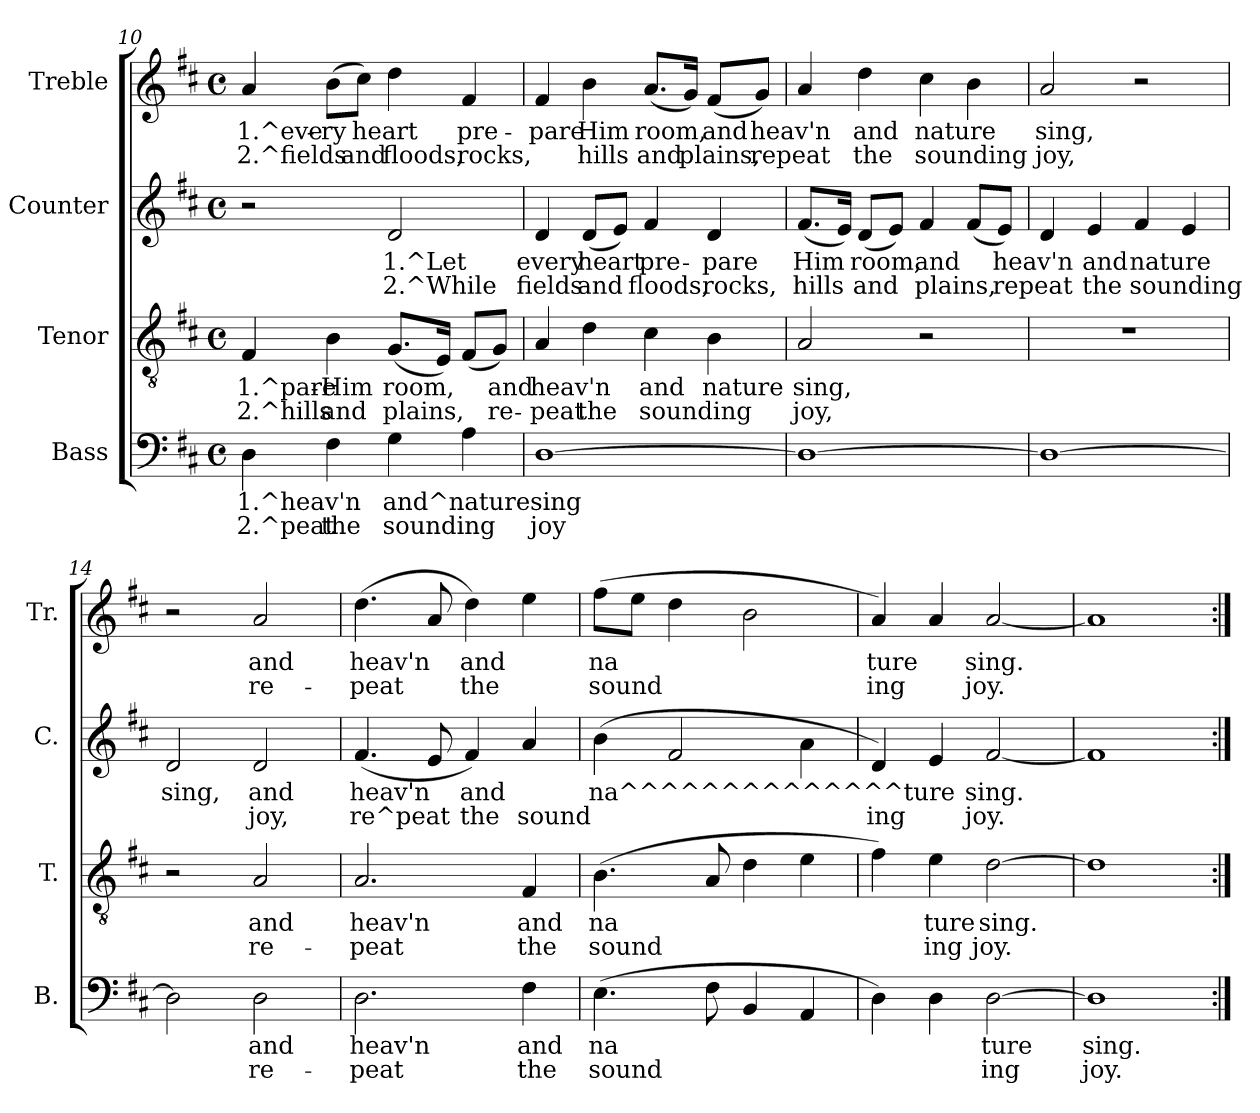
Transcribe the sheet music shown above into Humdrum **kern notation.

**kern	**text	**text	**kern	**text	**text	**kern	**text	**text	**kern	**text	**text
*part4	*part4	*part4	*part3	*part3	*part3	*part2	*part2	*part2	*part1	*part1	*part1
*staff4	*staff4	*staff4	*staff3	*staff3	*staff3	*staff2	*staff2	*staff2	*staff1	*staff1	*staff1
*I"Bass	*	*	*I"Tenor	*	*	*I"Counter	*	*	*I"Treble	*	*
*I'B.	*	*	*I'T.	*	*	*I'C.	*	*	*I'Tr.	*	*
!!LO:PB:g=z
*clefF4	*	*	*clefGv2	*	*	*clefG2	*	*	*clefG2	*	*
*k[f#c#]	*	*	*k[f#c#]	*	*	*k[f#c#]	*	*	*k[f#c#]	*	*
*D:	*	*	*D:	*	*	*D:	*	*	*D:	*	*
*M4/4	*	*	*M4/4	*	*	*M4/4	*	*	*M4/4	*	*
*met(c)	*	*	*met(c)	*	*	*met(c)	*	*	*met(c)	*	*
=10	=10	=10	=10	=10	=10	=10	=10	=10	=10	=10	=10
!	!LO:LY:b:rj	!LO:LY:b:rj	!	!LO:LY:b:rj	!LO:LY:b:rj	!	!	!	!	!LO:LY:b:rj	!LO:LY:b:rj
4D\	-1.^heav'n	2.^peat	4F#/	1.^pare-	-2.^hills	2r	.	.	4a/	1.^eve-	-2.^fields
!	!LO:LY:b:rj	!LO:LY:b:rj	!	!LO:LY:b:rj	!LO:LY:b:rj	!	!	!	!	!LO:LY:b:rj	!LO:LY:b:rj
4F#\	.	the	4B\	Him	and	.	.	.	(>8b\L	ry	.
!	!	!	!	!	!	!	!	!	!	!LO:LY:b:rj	!LO:LY:b:rj
.	.	.	.	.	.	.	.	.	8cc#\J)	heart	and
!	!LO:LY:b:rj	!LO:LY:b:rj	!	!LO:LY:b:rj	!LO:LY:b:rj	!	!LO:LY:b:rj	!LO:LY:b:rj	!	!LO:LY:b:rj	!LO:LY:b:rj
4G\	and^nature	sounding	(<8.G/L	room,	plains,	2d/	1.^Let	2.^While	4dd\	.	floods,
!	!	!	!	!LO:LY:b:rj	!LO:LY:b:rj	!	!	!	!	!	!
.	.	.	16E/J)	.	.	.	.	.	.	.	.
!	!LO:LY:b:rj	!LO:LY:b:rj	!	!LO:LY:b:rj	!LO:LY:b:rj	!	!	!	!	!LO:LY:b:rj	!LO:LY:b:rj
4A\	.	.	(<8F#/L	.	.	.	.	.	4f#/	pre-	-rocks,
!	!	!	!	!LO:LY:b:rj	!LO:LY:b:rj	!	!	!	!	!	!
.	.	.	8G/J)	and	re-	.	.	.	.	.	.
=11	=11	=11	=11	=11	=11	=11	=11	=11	=11	=11	=11
!	!LO:LY:b:rj	!LO:LY:b:rj	!	!LO:LY:b:rj	!LO:LY:b:rj	!	!LO:LY:b:rj	!LO:LY:b:rj	!	!LO:LY:b:rj	!LO:LY:b:rj
[>1D	sing	joy	4A/	-heav'n	peat	4d/	every	fields	4f#/	pare	.
!	!	!	!	!LO:LY:b:rj	!LO:LY:b:rj	!	!LO:LY:b:rj	!LO:LY:b:rj	!	!LO:LY:b:rj	!LO:LY:b:rj
.	.	.	4d\	.	the	(<8d/L	heart	and	4b\	Him	hills
!	!	!	!	!	!	!	!LO:LY:b:rj	!LO:LY:b:rj	!	!	!
.	.	.	.	.	.	8e/J)	.	-	.	.	.
!	!	!	!	!LO:LY:b:rj	!LO:LY:b:rj	!	!LO:LY:b:rj	!LO:LY:b:rj	!	!LO:LY:b:rj	!LO:LY:b:rj
.	.	.	4c#\	and	sounding	4f#/	-pre-	-floods,	(<8.a/L	room,	and
!	!	!	!	!	!	!	!	!	!	!LO:LY:b:rj	!LO:LY:b:rj
.	.	.	.	.	.	.	.	.	16g/J)	.	plains,
!	!	!	!	!LO:LY:b:rj	!LO:LY:b:rj	!	!LO:LY:b:rj	!LO:LY:b:rj	!	!LO:LY:b:rj	!LO:LY:b:rj
.	.	.	4B\	nature	.	4d/	pare	rocks,	(<8f#/L	and	.
!	!	!	!	!	!	!	!	!	!	!LO:LY:b:rj	!LO:LY:b:rj
.	.	.	.	.	.	.	.	.	8g/J)	heav'n	repeat
=12	=12	=12	=12	=12	=12	=12	=12	=12	=12	=12	=12
!	!LO:LY:b:rj	!	!	!LO:LY:b:rj	!LO:LY:b:rj	!	!LO:LY:b:rj	!LO:LY:b:rj	!	!LO:LY:b:rj	!LO:LY:b:rj
1D_>	.	.	2A/	sing,	joy,	(<8.f#/L	Him	hills	4a/	.	.
!	!	!	!	!	!	!	!LO:LY:b:rj	!LO:LY:b:rj	!	!	!
.	.	.	.	.	.	16e/J)	.	.	.	.	.
!	!	!	!	!	!	!	!LO:LY:b:rj	!LO:LY:b:rj	!	!LO:LY:b:rj	!LO:LY:b:rj
.	.	.	.	.	.	(<8d/L	room,	and	4dd\	and	the
!	!	!	!	!	!	!	!LO:LY:b:rj	!LO:LY:b:rj	!	!	!
.	.	.	.	.	.	8e/J)	.	.	.	.	.
!	!	!	!	!	!	!	!LO:LY:b:rj	!LO:LY:b:rj	!	!LO:LY:b:rj	!LO:LY:b:rj
.	.	.	2r	.	.	4f#/	and	plains,	4cc#\	nature	sounding
!	!	!	!	!	!	!	!LO:LY:b:rj	!LO:LY:b:rj	!	!LO:LY:b:rj	!LO:LY:b:rj
.	.	.	.	.	.	(<8f#/L	.	.	4b\	.	.
!	!	!	!	!	!	!	!LO:LY:b:rj	!LO:LY:b:rj	!	!	!
.	.	.	.	.	.	8e/J)	heav'n	repeat	.	.	.
=13	=13	=13	=13	=13	=13	=13	=13	=13	=13	=13	=13
!	!LO:LY:b:rj	!	!	!	!	!	!LO:LY:b:rj	!LO:LY:b:rj	!	!LO:LY:b:rj	!LO:LY:b:rj
1D_>	.	.	1r	.	.	4d/	.	.	2a/	sing,	joy,
!	!	!	!	!	!	!	!LO:LY:b:rj	!LO:LY:b:rj	!	!	!
.	.	.	.	.	.	4e/	and	the	.	.	.
!	!	!	!	!	!	!	!LO:LY:b:rj	!LO:LY:b:rj	!	!	!
.	.	.	.	.	.	4f#/	nature	sounding	2r	.	.
!	!	!	!	!	!	!	!LO:LY:b:rj	!LO:LY:b:rj	!	!	!
.	.	.	.	.	.	4e/	.	.	.	.	.
=14	=14	=14	=14	=14	=14	=14	=14	=14	=14	=14	=14
!	!LO:LY:b:rj	!LO:LY:b:rj	!	!	!	!	!LO:LY:b:rj	!LO:LY:b:rj	!	!	!
2D\]	.	.	2r	.	.	2d/	sing,	.	2r	.	.
!	!LO:LY:b:rj	!LO:LY:b:rj	!	!LO:LY:b:rj	!LO:LY:b:rj	!	!LO:LY:b:rj	!LO:LY:b:rj	!	!LO:LY:b:rj	!LO:LY:b:rj
2D\	and	re-	2A/	and	re-	2d/	and	joy,	2a/	and	re-
=15	=15	=15	=15	=15	=15	=15	=15	=15	=15	=15	=15
!	!LO:LY:b:rj	!LO:LY:b:rj	!	!LO:LY:b:rj	!LO:LY:b:rj	!	!LO:LY:b:rj	!LO:LY:b:rj	!	!LO:LY:b:rj	!LO:LY:b:rj
2.D\	-heav'n	peat	2.A/	-heav'n	peat	(<4.f#/	heav'n	re^peat-	(>4.dd>\	-heav'n	peat
!	!	!	!	!	!	!	!LO:LY:b:rj	!LO:LY:b:rj	!	!LO:LY:b:rj	!LO:LY:b:rj
.	.	.	.	.	.	8e/	--	-	8a/	.	.
!	!	!	!	!	!	!	!LO:LY:b:rj	!LO:LY:b:rj	!	!LO:LY:b:rj	!LO:LY:b:rj
.	.	.	.	.	.	4f#/)	and	the	4dd\)	and	the
!	!LO:LY:b:rj	!LO:LY:b:rj	!	!LO:LY:b:rj	!LO:LY:b:rj	!	!LO:LY:b:rj	!LO:LY:b:rj	!	!LO:LY:b:rj	!LO:LY:b:rj
4F#\	and	the	4F#/	and	the	4a/	.	sound	4ee\	.	.
=16	=16	=16	=16	=16	=16	=16	=16	=16	=16	=16	=16
!	!LO:LY:b:rj	!LO:LY:b:rj	!	!LO:LY:b:rj	!LO:LY:b:rj	!	!LO:LY:b:rj	!LO:LY:b:rj	!	!LO:LY:b:rj	!LO:LY:b:rj
(>4.E\	na	sound	(>4.B\	na	sound	(>4b\	na^^^^^^^^^^^^^^ture	.	(>8ff#\L	na	sound
!	!	!	!	!	!	!	!	!	!	!LO:LY:b:rj	!LO:LY:b:rj
.	.	.	.	.	.	.	.	.	8ee\J	.	.
!	!	!	!	!	!	!	!LO:LY:b:rj	!LO:LY:b:rj	!	!LO:LY:b:rj	!LO:LY:b:rj
.	.	.	.	.	.	2f#/	.	.	4dd\	.	.
!	!LO:LY:b:rj	!LO:LY:b:rj	!	!LO:LY:b:rj	!LO:LY:b:rj	!	!	!	!	!	!
8F#\	.	.	8A/	.	.	.	.	.	.	.	.
!	!LO:LY:b:rj	!LO:LY:b:rj	!	!LO:LY:b:rj	!LO:LY:b:rj	!	!	!	!	!LO:LY:b:rj	!LO:LY:b:rj
4BB/	.	.	4d\	.	.	.	.	.	2b\	.	.
!	!LO:LY:b:rj	!LO:LY:b:rj	!	!LO:LY:b:rj	!LO:LY:b:rj	!	!LO:LY:b:rj	!LO:LY:b:rj	!	!	!
4AA/	.	.	4e\	.	.	4a\	.	.	.	.	.
=17	=17	=17	=17	=17	=17	=17	=17	=17	=17	=17	=17
!	!LO:LY:b:rj	!LO:LY:b:rj	!	!LO:LY:b:rj	!LO:LY:b:rj	!	!LO:LY:b:rj	!LO:LY:b:rj	!	!LO:LY:b:rj	!LO:LY:b:rj
4D\)	.	.	4f#\)	.	.	4d/)	.	ing	4a/)	ture	ing
!	!LO:LY:b:rj	!LO:LY:b:rj	!	!LO:LY:b:rj	!LO:LY:b:rj	!	!LO:LY:b:rj	!LO:LY:b:rj	!	!LO:LY:b:rj	!LO:LY:b:rj
4D\	.	.	4e\	ture	ing	4e/	.	.	4a/	.	.
!	!LO:LY:b:rj	!LO:LY:b:rj	!	!LO:LY:b:rj	!LO:LY:b:rj	!	!LO:LY:b:rj	!LO:LY:b:rj	!	!LO:LY:b:rj	!LO:LY:b:rj
[>2D\	ture	ing	[>2d\	sing.	joy.	[<2f#/	sing.	joy.	[<2a/	sing.	joy.
=18	=18	=18	=18	=18	=18	=18	=18	=18	=18	=18	=18
!	!LO:LY:b:rj	!LO:LY:b:rj	!	!LO:LY:b:rj	!	!	!LO:LY:b:rj	!	!	!LO:LY:b:rj	!
1D]	sing.	joy.	1d]	.	.	1f#]	.	.	1a]	.	.
=:|!	=:|!	=:|!	=:|!	=:|!	=:|!	=:|!	=:|!	=:|!	=:|!	=:|!	=:|!
*-	*-	*-	*-	*-	*-	*-	*-	*-	*-	*-	*-
